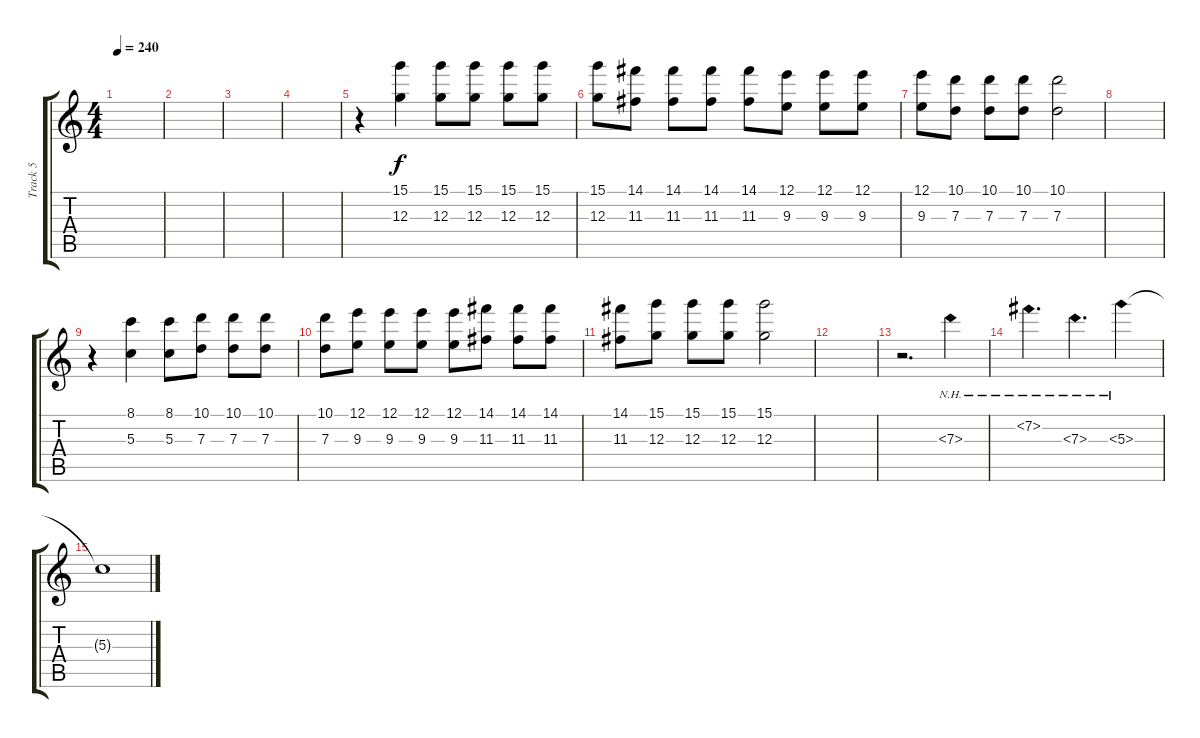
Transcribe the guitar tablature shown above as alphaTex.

\track ("Track 5" "Track 5") {instrument distortionguitar}
\staff {score tabs}
\tuning (E4 B3 G3 D3 A2 D2) {hide}
\ts (4 4)
\tempo 240
\clef g2
\ks c
|
|
|
|
r.4 (15.1 12.3).4 (15.1 12.3).8 (15.1 12.3).8 (15.1 12.3).8 (15.1 12.3).8 |
(15.1 12.3).8 (14.1 11.3).8 (14.1 11.3).8 (14.1 11.3).8 (14.1 11.3).8 (12.1 9.3).8 (12.1 9.3).8 (12.1 9.3).8 |
(12.1 9.3).8 (10.1 7.3).8 (10.1 7.3).8 (10.1 7.3).8 (10.1 7.3).2 |
|
r.4 (8.1 5.3).4 (8.1 5.3).8 (10.1 7.3).8 (10.1 7.3).8 (10.1 7.3).8 |
(10.1 7.3).8 (12.1 9.3).8 (12.1 9.3).8 (12.1 9.3).8 (12.1 9.3).8 (14.1 11.3).8 (14.1 11.3).8 (14.1 11.3).8 |
(14.1 11.3).8 (15.1 12.3).8 (15.1 12.3).8 (15.1 12.3).8 (15.1 12.3).2 |
|
r.2{d} 7.3{nh}.4 |
7.2{nh}.4{d} 7.3{nh}.4{d} 5.3{nh}.4 |
5.3{t}.1
